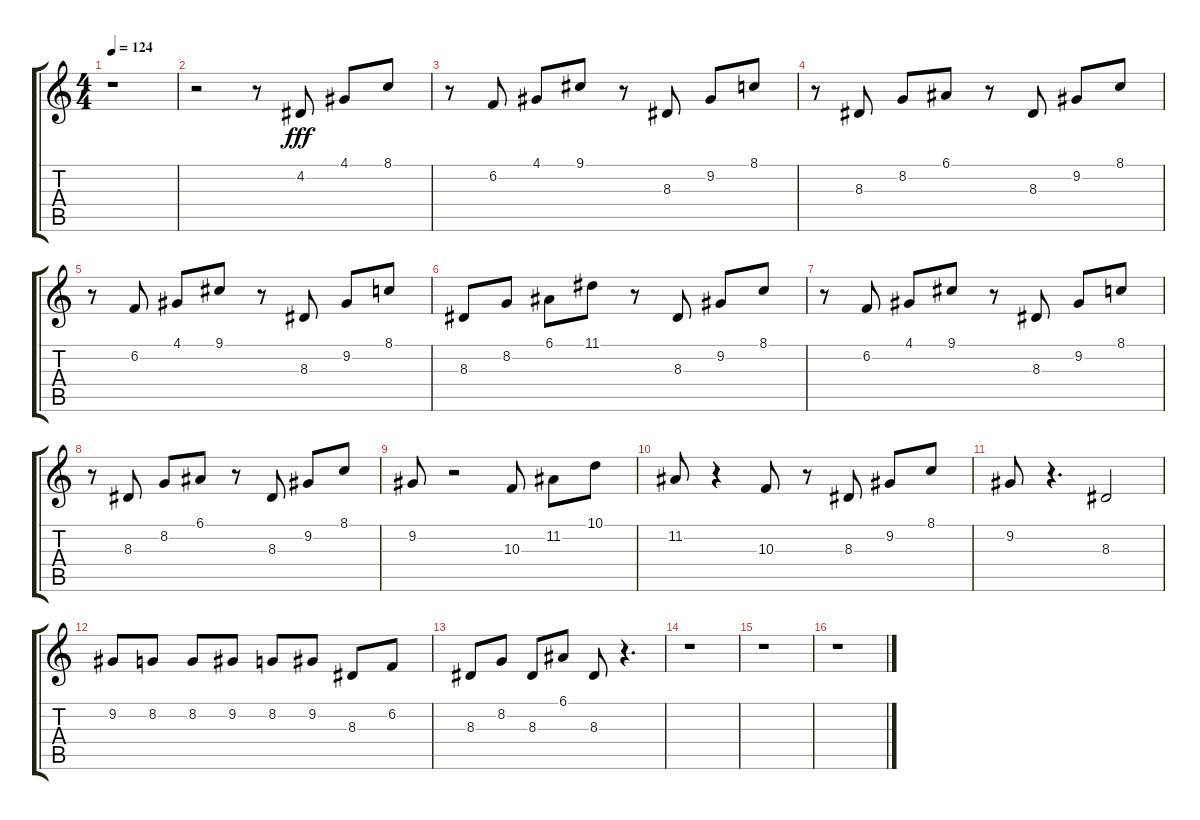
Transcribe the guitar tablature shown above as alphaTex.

\track "" {instrument lead1square}
\staff {score tabs}
\tuning (E4 B3 G3 D3 A2 E2) {hide}
\ts (4 4)
\tempo 124
\clef g2
\ks c
r.1{dy fff} |
r.2 r.8 4.2.8 4.1.8 8.1.8 |
r.8 6.2.8 4.1.8 9.1.8 r.8 8.3.8 9.2.8 8.1.8 |
r.8 8.3.8 8.2.8 6.1.8 r.8 8.3.8 9.2.8 8.1.8 |
r.8 6.2.8 4.1.8 9.1.8 r.8 8.3.8 9.2.8 8.1.8 |
8.3.8 8.2.8 6.1.8 11.1.8 r.8 8.3.8 9.2.8 8.1.8 |
r.8 6.2.8 4.1.8 9.1.8 r.8 8.3.8 9.2.8 8.1.8 |
r.8 8.3.8 8.2.8 6.1.8 r.8 8.3.8 9.2.8 8.1.8 |
9.2.8 r.2 10.3.8 11.2.8 10.1.8 |
11.2.8 r.4 10.3.8 r.8 8.3.8 9.2.8 8.1.8 |
9.2.8 r.4{d} 8.3.2 |
9.2.8 8.2.8 8.2.8 9.2.8 8.2.8 9.2.8 8.3.8 6.2.8 |
8.3.8 8.2.8 8.3.8 6.1.8 8.3.8 r.4{d} |
r.1 |
r.1 |
r.1
